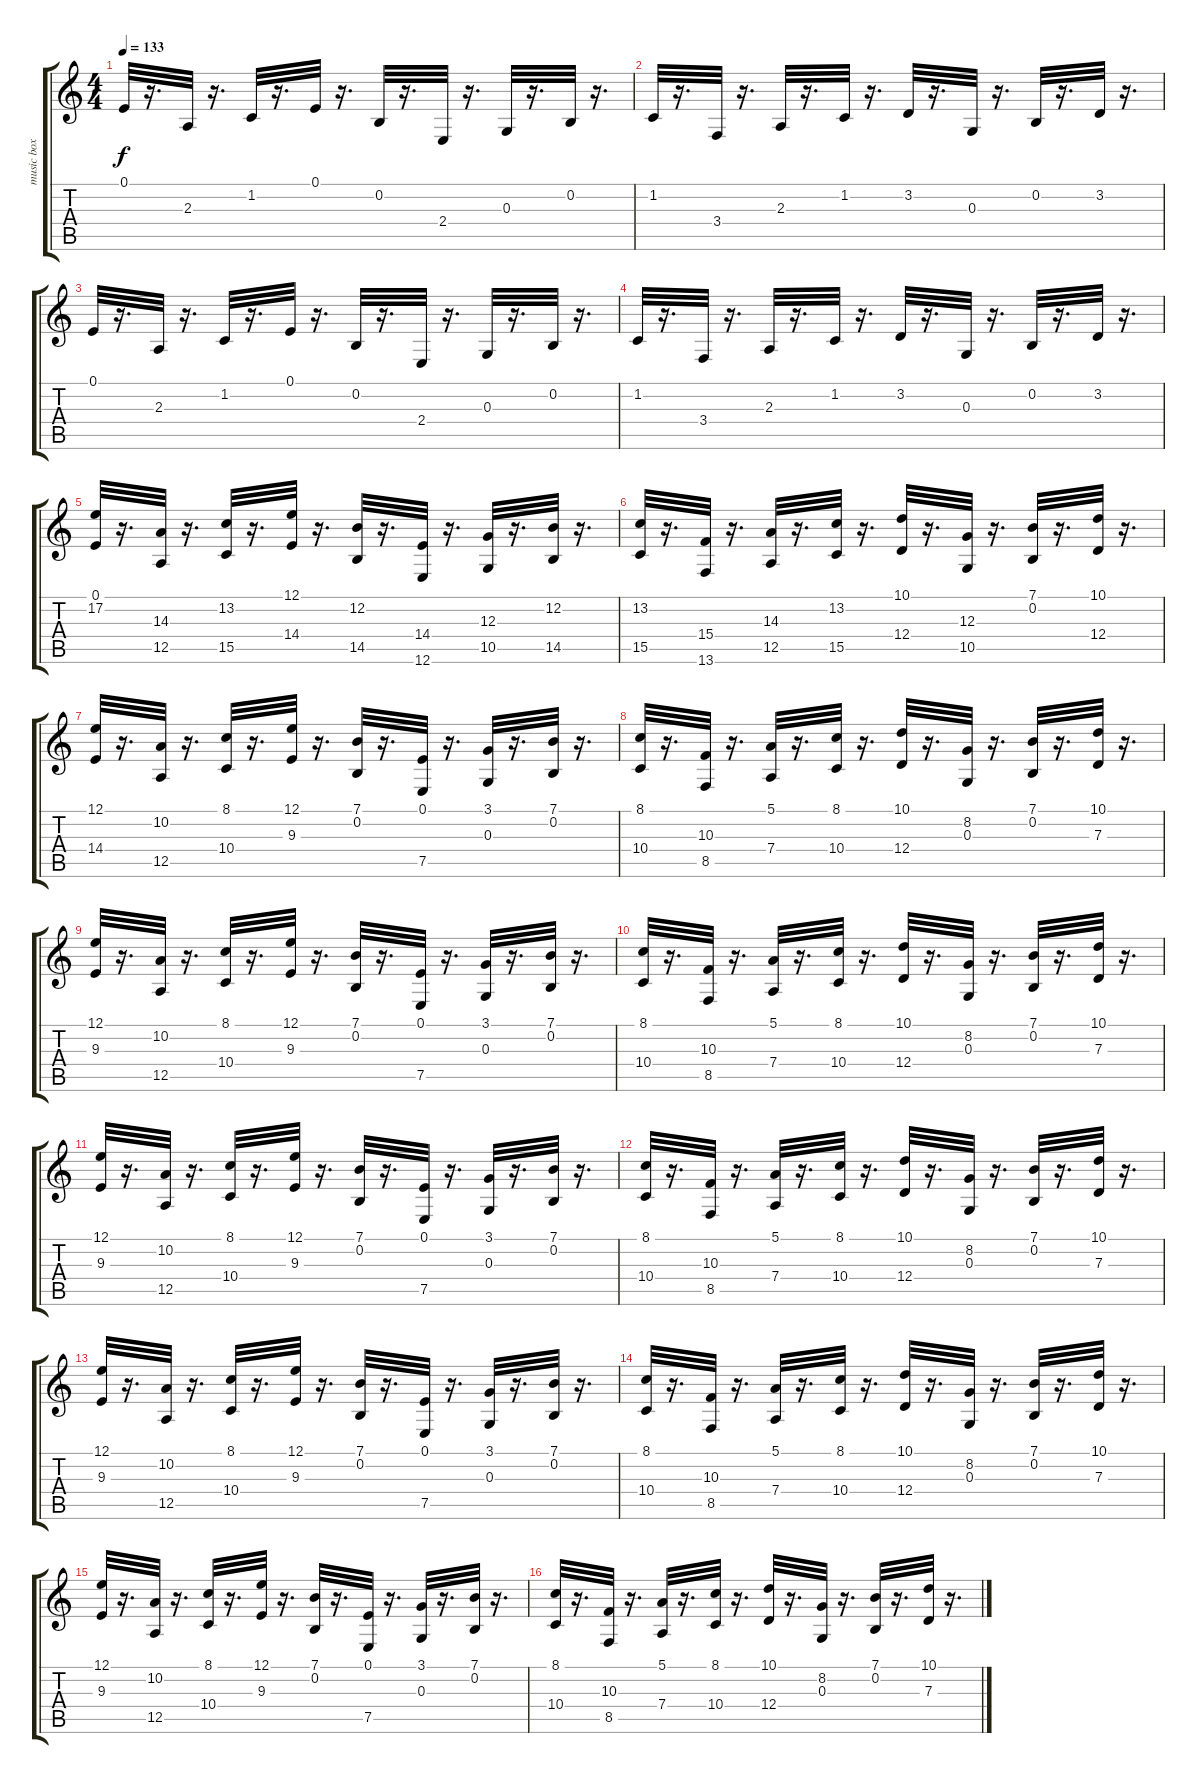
\track ("music box" "music box") {instrument musicbox}
\staff {score tabs}
\tuning (E4 B3 G3 D3 A2 E2) {hide}
\ts (4 4)
\tempo 133
\clef g2
\ks c
0.1.32{dy f} r.16{d} 2.3.32 r.16{d} 1.2.32 r.16{d} 0.1.32 r.16{d} 0.2.32 r.16{d} 2.4.32 r.16{d} 0.3.32 r.16{d} 0.2.32 r.16{d} |
1.2.32 r.16{d} 3.4.32 r.16{d} 2.3.32 r.16{d} 1.2.32 r.16{d} 3.2.32 r.16{d} 0.3.32 r.16{d} 0.2.32 r.16{d} 3.2.32 r.16{d} |
0.1.32 r.16{d} 2.3.32 r.16{d} 1.2.32 r.16{d} 0.1.32 r.16{d} 0.2.32 r.16{d} 2.4.32 r.16{d} 0.3.32 r.16{d} 0.2.32 r.16{d} |
1.2.32 r.16{d} 3.4.32 r.16{d} 2.3.32 r.16{d} 1.2.32 r.16{d} 3.2.32 r.16{d} 0.3.32 r.16{d} 0.2.32 r.16{d} 3.2.32 r.16{d} |
(0.1 17.2).32 r.16{d} (14.3 12.5).32 r.16{d} (13.2 15.5).32 r.16{d} (12.1 14.4).32 r.16{d} (12.2 14.5).32 r.16{d} (14.4 12.6).32 r.16{d} (12.3 10.5).32 r.16{d} (12.2 14.5).32 r.16{d} |
(13.2 15.5).32 r.16{d} (15.4 13.6).32 r.16{d} (14.3 12.5).32 r.16{d} (13.2 15.5).32 r.16{d} (10.1 12.4).32 r.16{d} (12.3 10.5).32 r.16{d} (7.1 0.2).32 r.16{d} (10.1 12.4).32 r.16{d} |
(12.1 14.4).32 r.16{d} (10.2 12.5).32 r.16{d} (8.1 10.4).32 r.16{d} (12.1 9.3).32 r.16{d} (7.1 0.2).32 r.16{d} (0.1 7.5).32 r.16{d} (3.1 0.3).32 r.16{d} (7.1 0.2).32 r.16{d} |
(8.1 10.4).32 r.16{d} (10.3 8.5).32 r.16{d} (5.1 7.4).32 r.16{d} (8.1 10.4).32 r.16{d} (10.1 12.4).32 r.16{d} (8.2 0.3).32 r.16{d} (7.1 0.2).32 r.16{d} (10.1 7.3).32 r.16{d} |
(12.1 9.3).32 r.16{d} (10.2 12.5).32 r.16{d} (8.1 10.4).32 r.16{d} (12.1 9.3).32 r.16{d} (7.1 0.2).32 r.16{d} (0.1 7.5).32 r.16{d} (3.1 0.3).32 r.16{d} (7.1 0.2).32 r.16{d} |
(8.1 10.4).32 r.16{d} (10.3 8.5).32 r.16{d} (5.1 7.4).32 r.16{d} (8.1 10.4).32 r.16{d} (10.1 12.4).32 r.16{d} (8.2 0.3).32 r.16{d} (7.1 0.2).32 r.16{d} (10.1 7.3).32 r.16{d} |
(12.1 9.3).32 r.16{d} (10.2 12.5).32 r.16{d} (8.1 10.4).32 r.16{d} (12.1 9.3).32 r.16{d} (7.1 0.2).32 r.16{d} (0.1 7.5).32 r.16{d} (3.1 0.3).32 r.16{d} (7.1 0.2).32 r.16{d} |
(8.1 10.4).32 r.16{d} (10.3 8.5).32 r.16{d} (5.1 7.4).32 r.16{d} (8.1 10.4).32 r.16{d} (10.1 12.4).32 r.16{d} (8.2 0.3).32 r.16{d} (7.1 0.2).32 r.16{d} (10.1 7.3).32 r.16{d} |
(12.1 9.3).32 r.16{d} (10.2 12.5).32 r.16{d} (8.1 10.4).32 r.16{d} (12.1 9.3).32 r.16{d} (7.1 0.2).32 r.16{d} (0.1 7.5).32 r.16{d} (3.1 0.3).32 r.16{d} (7.1 0.2).32 r.16{d} |
(8.1 10.4).32 r.16{d} (10.3 8.5).32 r.16{d} (5.1 7.4).32 r.16{d} (8.1 10.4).32 r.16{d} (10.1 12.4).32 r.16{d} (8.2 0.3).32 r.16{d} (7.1 0.2).32 r.16{d} (10.1 7.3).32 r.16{d} |
(12.1 9.3).32 r.16{d} (10.2 12.5).32 r.16{d} (8.1 10.4).32 r.16{d} (12.1 9.3).32 r.16{d} (7.1 0.2).32 r.16{d} (0.1 7.5).32 r.16{d} (3.1 0.3).32 r.16{d} (7.1 0.2).32 r.16{d} |
(8.1 10.4).32 r.16{d} (10.3 8.5).32 r.16{d} (5.1 7.4).32 r.16{d} (8.1 10.4).32 r.16{d} (10.1 12.4).32 r.16{d} (8.2 0.3).32 r.16{d} (7.1 0.2).32 r.16{d} (10.1 7.3).32 r.16{d}
